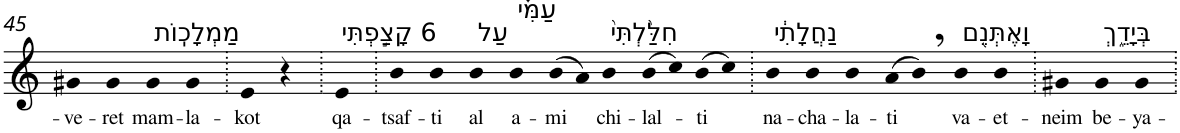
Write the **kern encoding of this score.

**kern	**text
*part1	*part1
*staff1	*staff1
*I"Piano	*
*I'Pno	*
!!LO:PB:g=z
*clefG2	*
*k[]	*
=45	=45
!	!LO:LY:b
4g#X	-ve-
!	!LO:LY:b
4g#	-ret
!LO:TX:a:t=מַמְלָכֽוֹת	!
!	!LO:LY:b
4g#	mam-
!	!LO:LY:b
4g#	-la-
=46.	=46.
!	!LO:LY:b
4e	-kot
4r	.
=47.	=47.
!LO:TX:a:t=6 קָצַ֣פְתִּי	!
!	!LO:LY:b
4e	qa-
=48.	=48.
!	!LO:LY:b
4b	-tsaf-
!	!LO:LY:b
4b	-ti
!LO:TX:a:t=עַל	!
!	!LO:LY:b
4b	al
!LO:TX:a:t=עַמִּ֗י	!
!	!LO:LY:b
4b	a-
!	!LO:LY:b
(8b	-mi
8a)	.
!LO:TX:a:t=חִלַּ֙לְתִּי֙	!
!	!LO:LY:b
4b	chi-
!	!LO:LY:b
(8b	-lal-
8cc)	.
!	!LO:LY:b
(8b	-ti
8cc)	.
=49.	=49.
!LO:TX:a:t=נַחֲלָתִ֔י	!
!	!LO:LY:b
4b	na-
!	!LO:LY:b
4b	-cha-
!	!LO:LY:b
4b	-la-
!	!LO:LY:b
(8a	-ti
8b,)	.
!LO:TX:a:t=וָאֶתְּנֵ֖ם	!
!	!LO:LY:b
4b	va-
!	!LO:LY:b
4b	-et-
=50.	=50.
!	!LO:LY:b
4g#X	-neim
!LO:TX:a:t=בְּיָדֵ֑ךְ	!
!	!LO:LY:b
4g#	be-
!	!LO:LY:b
4g#	-ya-
=.	=.
*-	*-
